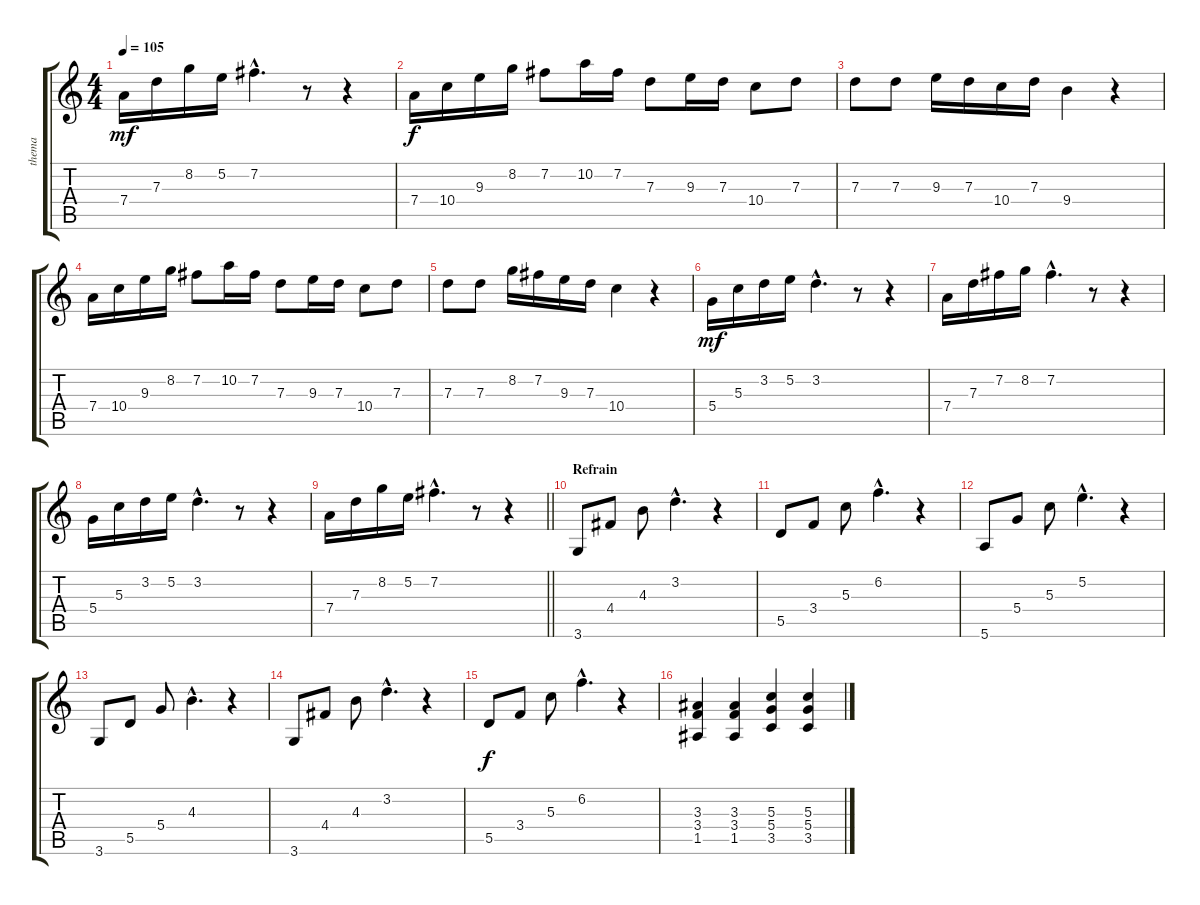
\track ("thema" "thema") {instrument overdrivenguitar}
\staff {score tabs}
\tuning (E4 B3 G3 D3 A2 E2) {hide}
\ts (4 4)
\tempo 105
\clef g2
\ks c
7.4.16{dy mf} 7.3.16 8.2.16 5.2.16 7.2{hac}.4{d} r.8 r.4 |
7.4.16{dy f} 10.4.16 9.3.16 8.2.16 7.2.8 10.2.16 7.2.16 7.3.8 9.3.16 7.3.16 10.4.8 7.3.8 |
7.3.8 7.3.8 9.3.16 7.3.16 10.4.16 7.3.16 9.4.4 r.4 |
7.4.16 10.4.16 9.3.16 8.2.16 7.2.8 10.2.16 7.2.16 7.3.8 9.3.16 7.3.16 10.4.8 7.3.8 |
7.3.8 7.3.8 8.2.16 7.2.16 9.3.16 7.3.16 10.4.4 r.4 |
5.4.16{dy mf} 5.3.16 3.2.16 5.2.16 3.2{hac}.4{d} r.8 r.4 |
7.4.16 7.3.16 7.2.16 8.2.16 7.2{hac}.4{d} r.8 r.4 |
5.4.16 5.3.16 3.2.16 5.2.16 3.2{hac}.4{d} r.8 r.4 |
\barLineRight lightlight
7.4.16 7.3.16 8.2.16 5.2.16 7.2{hac}.4{d} r.8 r.4 |
\section ("" "Refrain")
3.6.8 4.4.8 4.3.8 3.2{hac}.4{d} r.4 |
5.5.8 3.4.8 5.3.8 6.2{hac}.4{d} r.4 |
5.6.8 5.4.8 5.3.8 5.2{hac}.4{d} r.4 |
3.6.8 5.5.8 5.4.8 4.3{hac}.4{d} r.4 |
3.6.8 4.4.8 4.3.8 3.2{hac}.4{d} r.4 |
5.5.8{dy f} 3.4.8 5.3.8 6.2{hac}.4{d} r.4 |
(3.3 3.4 1.5).4 (3.3 3.4 1.5).4 (5.3 5.4 3.5).4 (5.3 5.4 3.5).4
